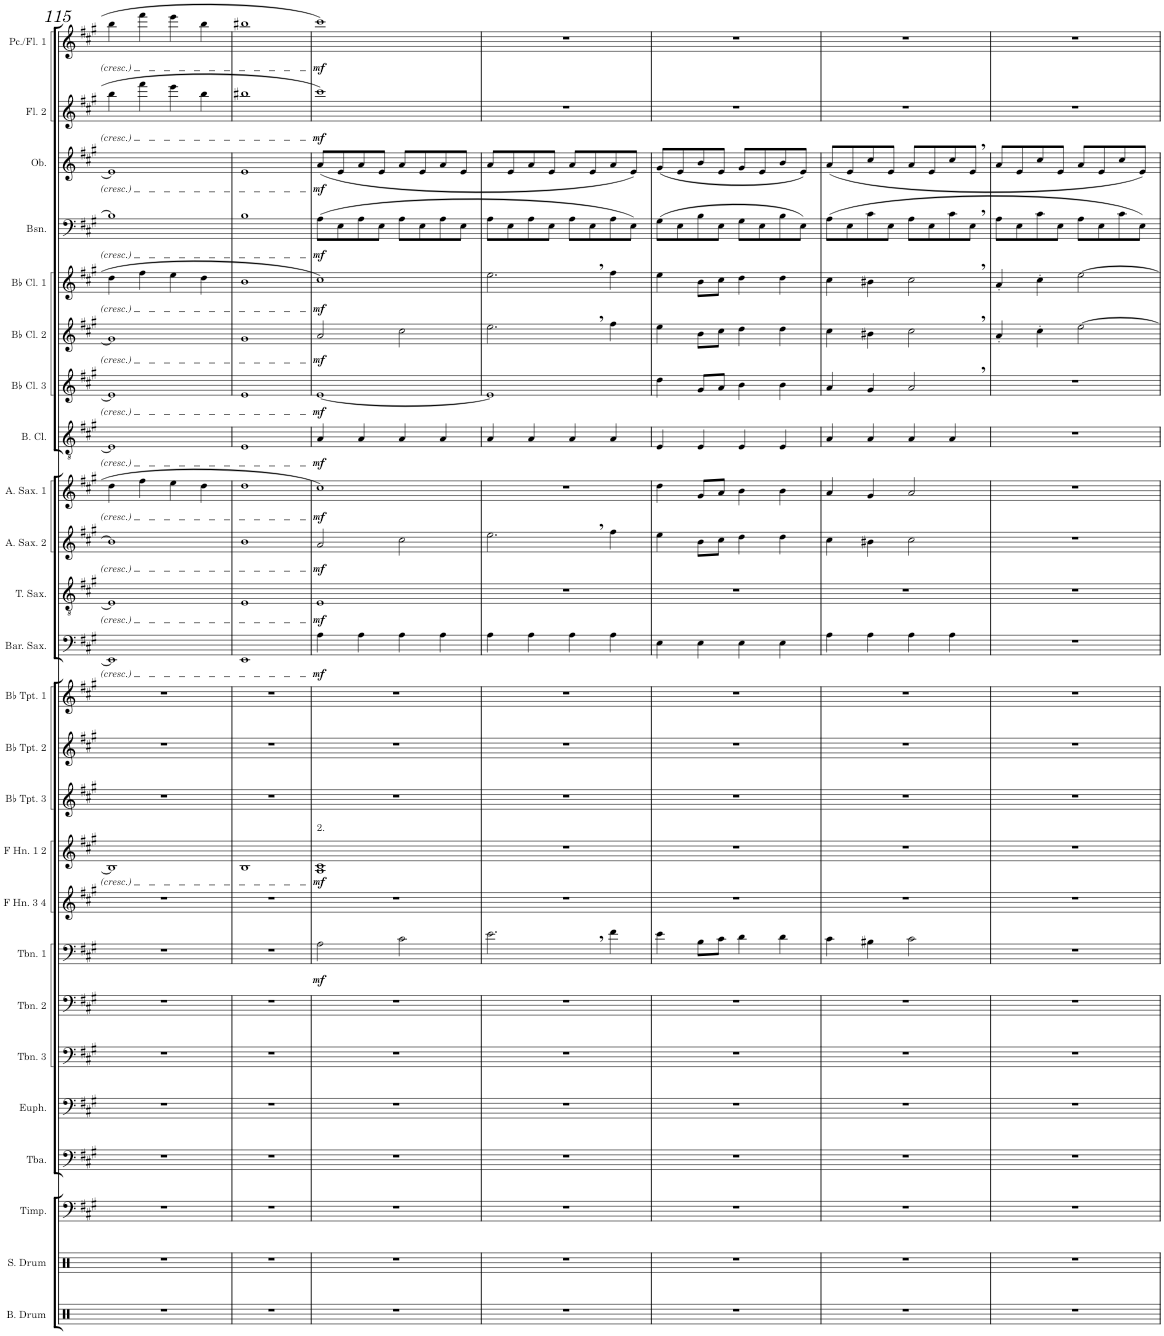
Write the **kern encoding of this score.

**kern	**kern	**kern	**kern	**kern	**kern	**kern	**kern	**dynam	**kern	**kern	**dynam	**kern	**kern	**kern	**kern	**dynam	**kern	**dynam	**kern	**dynam	**kern	**dynam	**kern	**dynam	**kern	**dynam	**kern	**dynam	**kern	**dynam	**kern	**dynam	**kern	**dynam	**kern	**dynam	**kern	**dynam
*part25	*part24	*part23	*part22	*part21	*part20	*part19	*part18	*part18	*part17	*part16	*part16	*part15	*part14	*part13	*part12	*part12	*part11	*part11	*part10	*part10	*part9	*part9	*part8	*part8	*part7	*part7	*part6	*part6	*part5	*part5	*part4	*part4	*part3	*part3	*part2	*part2	*part1	*part1
*staff25	*staff24	*staff23	*staff22	*staff21	*staff20	*staff19	*staff18	*staff18	*staff17	*staff16	*staff16	*staff15	*staff14	*staff13	*staff12	*staff12	*staff11	*staff11	*staff10	*staff10	*staff9	*staff9	*staff8	*staff8	*staff7	*staff7	*staff6	*staff6	*staff5	*staff5	*staff4	*staff4	*staff3	*staff3	*staff2	*staff2	*staff1	*staff1
*I"Concert Bass Drum	*I"Concert Snare Drum	*I"Timpani	*I"Tuba	*I"Euphonium	*I"Trombone 3	*I"Trombone 2	*I"Trombone 1	*	*I"F Horn 3 &amp; 4	*I"F Horn 1 &amp; 2	*	*I"Bb Trumpet 3	*I"Bb Trumpet 2	*I"Bb Trumpet 1	*I"Baritone Saxophone	*	*I"Tenor Saxophone	*	*I"Alto Saxophone 2	*	*I"Alto Saxophone 1	*	*I"Bass Clarinet	*	*I"Bb Clarinet 3	*	*I"Bb Clarinet 2	*	*I"Bb Clarinet 1	*	*I"Bassoon	*	*I"Oboe	*	*I"Flute 2	*	*I"Piccolo/Flute 1	*
*I'B. Drum	*I'S. Drum	*I'Timp.	*I'Tba.	*I'Euph.	*I'Tbn. 3	*I'Tbn. 2	*I'Tbn. 1	*	*I'F Hn. 3 4	*I'F Hn. 1 2	*	*I'Bb Tpt. 3	*I'Bb Tpt. 2	*I'Bb Tpt. 1	*I'Bar. Sax.	*	*I'T. Sax.	*	*I'A. Sax. 2	*	*I'A. Sax. 1	*	*I'B. Cl.	*	*I'Bb Cl. 3	*	*I'Bb Cl. 2	*	*I'Bb Cl. 1	*	*I'Bsn.	*	*I'Ob.	*	*I'Fl. 2	*	*I'Pc./Fl. 1	*
!!LO:PB:g=z
*clefX	*clefX	*clefF4	*clefF4	*clefF4	*clefF4	*clefF4	*clefF4	*	*clefG2	*clefG2	*	*clefG2	*clefG2	*clefG2	*clefF4	*	*clefGv2	*	*clefG2	*	*clefG2	*	*clefGv2	*	*clefG2	*	*clefG2	*	*clefG2	*	*clefF4	*	*clefG2	*	*clefG2	*	*clefG2	*
*	*	*	*	*	*	*	*	*	*ITrd4c7	*ITrd4c7	*	*ITrd1c2	*ITrd1c2	*ITrd1c2	*ITrd12c21	*	*ITrd8c14	*	*ITrd5c9	*	*ITrd5c9	*	*ITrd8c14	*	*ITrd1c2	*	*ITrd1c2	*	*ITrd1c2	*	*	*	*	*	*	*	*	*
*k[]	*k[]	*k[f#c#g#]	*k[f#c#g#]	*k[f#c#g#]	*k[f#c#g#]	*k[f#c#g#]	*k[f#c#g#]	*	*k[f#c#g#]	*k[f#c#g#]	*	*k[f#c#g#]	*k[f#c#g#]	*k[f#c#g#]	*k[f#c#g#]	*	*k[f#c#g#]	*	*k[f#c#g#]	*	*k[f#c#g#]	*	*k[f#c#g#]	*	*k[f#c#g#]	*	*k[f#c#g#]	*	*k[f#c#g#]	*	*k[f#c#g#]	*	*k[f#c#g#]	*	*k[f#c#g#]	*	*k[f#c#g#]	*
*M4/4	*M4/4	*M4/4	*M4/4	*M4/4	*M4/4	*M4/4	*M4/4	*	*M4/4	*M4/4	*	*M4/4	*M4/4	*M4/4	*M4/4	*	*M4/4	*	*M4/4	*	*M4/4	*	*M4/4	*	*M4/4	*	*M4/4	*	*M4/4	*	*M4/4	*	*M4/4	*	*M4/4	*	*M4/4	*
=115	=115	=115	=115	=115	=115	=115	=115	=115	=115	=115	=115	=115	=115	=115	=115	=115	=115	=115	=115	=115	=115	=115	=115	=115	=115	=115	=115	=115	=115	=115	=115	=115	=115	=115	=115	=115	=115	=115
1r	1r	1r	1r	1r	1r	1r	1r	.	1r	1B]	.	1r	1r	1r	1EE]	.	1E]	.	1b]	.	4dd\	.	1E]	.	1e]	.	1g#]	.	4dd\	.	1B]	.	1e]	.	4bb\	.	4bb\	.
.	.	.	.	.	.	.	.	.	.	.	.	.	.	.	.	.	.	.	.	.	4ff#\	.	.	.	.	.	.	.	4ff#\	.	.	.	.	.	4fff#\	.	4fff#\	.
.	.	.	.	.	.	.	.	.	.	.	.	.	.	.	.	.	.	.	.	.	4ee\	.	.	.	.	.	.	.	4ee\	.	.	.	.	.	4eee\	.	4eee\	.
.	.	.	.	.	.	.	.	.	.	.	.	.	.	.	.	.	.	.	.	.	4dd\	.	.	.	.	.	.	.	4dd\	.	.	.	.	.	4bb\	.	4bb\	.
=116	=116	=116	=116	=116	=116	=116	=116	=116	=116	=116	=116	=116	=116	=116	=116	=116	=116	=116	=116	=116	=116	=116	=116	=116	=116	=116	=116	=116	=116	=116	=116	=116	=116	=116	=116	=116	=116	=116
1r	1r	1r	1r	1r	1r	1r	1r	.	1r	1B	.	1r	1r	1r	1EE	.	1E	.	1b	.	1dd	.	1E	.	1e	.	1g#	.	1b	.	1B	.	1e	.	1bb#X	.	1bb#X	.
=117	=117	=117	=117	=117	=117	=117	=117	=117	=117	=117	=117	=117	=117	=117	=117	=117	=117	=117	=117	=117	=117	=117	=117	=117	=117	=117	=117	=117	=117	=117	=117	=117	=117	=117	=117	=117	=117	=117
!	!	!	!	!	!	!	!	!	!	!LO:TX:a:t=2.	!	!	!	!	!	!	!	!	!	!	!	!	!	!	!	!	!	!	!	!	!	!	!	!	!	!	!	!
!	!	!	!	!	!	!	!	!LO:DY:b	!	!	!LO:DY:b	!	!	!	!	!LO:DY:b	!	!LO:DY:b	!	!LO:DY:b	!	!LO:DY:b	!	!LO:DY:b	!	!LO:DY:b	!	!LO:DY:b	!	!LO:DY:b	!	!LO:DY:b	!	!LO:DY:b	!	!LO:DY:b	!	!LO:DY:b
1r	1r	1r	1r	1r	1r	1r	2A\	mf	1r	1A 1c#	mf	1r	1r	1r	4A\	mf	1E	mf	2a/	mf	1cc#	mf	4A/	mf	[1e	mf	2a/	mf	1cc#	mf	(8A\L	mf	(8a/L	mf	1ccc#	mf	1ccc#	mf
.	.	.	.	.	.	.	.	.	.	.	.	.	.	.	.	.	.	.	.	.	.	.	.	.	.	.	.	.	.	.	8E\	.	8e/	.	.	.	.	.
.	.	.	.	.	.	.	.	.	.	.	.	.	.	.	4A\	.	.	.	.	.	.	.	4A/	.	.	.	.	.	.	.	8A\	.	8a/	.	.	.	.	.
.	.	.	.	.	.	.	.	.	.	.	.	.	.	.	.	.	.	.	.	.	.	.	.	.	.	.	.	.	.	.	8E\J	.	8e/J	.	.	.	.	.
.	.	.	.	.	.	.	2c#\	.	.	.	.	.	.	.	4A\	.	.	.	2cc#\	.	.	.	4A/	.	.	.	2cc#\	.	.	.	8A\L	.	8a/L	.	.	.	.	.
.	.	.	.	.	.	.	.	.	.	.	.	.	.	.	.	.	.	.	.	.	.	.	.	.	.	.	.	.	.	.	8E\	.	8e/	.	.	.	.	.
.	.	.	.	.	.	.	.	.	.	.	.	.	.	.	4A\	.	.	.	.	.	.	.	4A/	.	.	.	.	.	.	.	8A\	.	8a/	.	.	.	.	.
.	.	.	.	.	.	.	.	.	.	.	.	.	.	.	.	.	.	.	.	.	.	.	.	.	.	.	.	.	.	.	8E\J	.	8e/J	.	.	.	.	.
=118	=118	=118	=118	=118	=118	=118	=118	=118	=118	=118	=118	=118	=118	=118	=118	=118	=118	=118	=118	=118	=118	=118	=118	=118	=118	=118	=118	=118	=118	=118	=118	=118	=118	=118	=118	=118	=118	=118
1r	1r	1r	1r	1r	1r	1r	2.e,\	.	1r	1r	.	1r	1r	1r	4A\	.	1r	.	2.ee,\	.	1r	.	4A/	.	1e]	.	2.ee,\	.	2.ee,\	.	8A\L	.	8a/L	.	1r	.	1r	.
.	.	.	.	.	.	.	.	.	.	.	.	.	.	.	.	.	.	.	.	.	.	.	.	.	.	.	.	.	.	.	8E\	.	8e/	.	.	.	.	.
.	.	.	.	.	.	.	.	.	.	.	.	.	.	.	4A\	.	.	.	.	.	.	.	4A/	.	.	.	.	.	.	.	8A\	.	8a/	.	.	.	.	.
.	.	.	.	.	.	.	.	.	.	.	.	.	.	.	.	.	.	.	.	.	.	.	.	.	.	.	.	.	.	.	8E\J	.	8e/J	.	.	.	.	.
.	.	.	.	.	.	.	.	.	.	.	.	.	.	.	4A\	.	.	.	.	.	.	.	4A/	.	.	.	.	.	.	.	8A\L	.	8a/L	.	.	.	.	.
.	.	.	.	.	.	.	.	.	.	.	.	.	.	.	.	.	.	.	.	.	.	.	.	.	.	.	.	.	.	.	8E\	.	8e/	.	.	.	.	.
.	.	.	.	.	.	.	4f#\	.	.	.	.	.	.	.	4A\	.	.	.	4ff#\	.	.	.	4A/	.	.	.	4ff#\	.	4ff#\	.	8A\	.	8a/	.	.	.	.	.
.	.	.	.	.	.	.	.	.	.	.	.	.	.	.	.	.	.	.	.	.	.	.	.	.	.	.	.	.	.	.	8E\J)	.	8e/J)	.	.	.	.	.
=119	=119	=119	=119	=119	=119	=119	=119	=119	=119	=119	=119	=119	=119	=119	=119	=119	=119	=119	=119	=119	=119	=119	=119	=119	=119	=119	=119	=119	=119	=119	=119	=119	=119	=119	=119	=119	=119	=119
1r	1r	1r	1r	1r	1r	1r	4e\	.	1r	1r	.	1r	1r	1r	4E\	.	1r	.	4ee\	.	4dd\	.	4E/	.	4dd\	.	4ee\	.	4ee\	.	(8G#\L	.	(8g#/L	.	1r	.	1r	.
.	.	.	.	.	.	.	.	.	.	.	.	.	.	.	.	.	.	.	.	.	.	.	.	.	.	.	.	.	.	.	8E\	.	8e/	.	.	.	.	.
.	.	.	.	.	.	.	8B\L	.	.	.	.	.	.	.	4E\	.	.	.	8b\L	.	8g#/L	.	4E/	.	8g#/L	.	8b\L	.	8b\L	.	8B\	.	8b/	.	.	.	.	.
.	.	.	.	.	.	.	8c#\J	.	.	.	.	.	.	.	.	.	.	.	8cc#\J	.	8a/J	.	.	.	8a/J	.	8cc#\J	.	8cc#\J	.	8E\J	.	8e/J	.	.	.	.	.
.	.	.	.	.	.	.	4d\	.	.	.	.	.	.	.	4E\	.	.	.	4dd\	.	4b\	.	4E/	.	4b\	.	4dd\	.	4dd\	.	8G#\L	.	8g#/L	.	.	.	.	.
.	.	.	.	.	.	.	.	.	.	.	.	.	.	.	.	.	.	.	.	.	.	.	.	.	.	.	.	.	.	.	8E\	.	8e/	.	.	.	.	.
.	.	.	.	.	.	.	4d\	.	.	.	.	.	.	.	4E\	.	.	.	4dd\	.	4b\	.	4E/	.	4b\	.	4dd\	.	4dd\	.	8B\	.	8b/	.	.	.	.	.
.	.	.	.	.	.	.	.	.	.	.	.	.	.	.	.	.	.	.	.	.	.	.	.	.	.	.	.	.	.	.	8E\J)	.	8e/J)	.	.	.	.	.
=120	=120	=120	=120	=120	=120	=120	=120	=120	=120	=120	=120	=120	=120	=120	=120	=120	=120	=120	=120	=120	=120	=120	=120	=120	=120	=120	=120	=120	=120	=120	=120	=120	=120	=120	=120	=120	=120	=120
1r	1r	1r	1r	1r	1r	1r	4c#\	.	1r	1r	.	1r	1r	1r	4A\	.	1r	.	4cc#\	.	4a/	.	4A/	.	4a/	.	4cc#\	.	4cc#\	.	(8A\L	.	(8a/L	.	1r	.	1r	.
.	.	.	.	.	.	.	.	.	.	.	.	.	.	.	.	.	.	.	.	.	.	.	.	.	.	.	.	.	.	.	8E\	.	8e/	.	.	.	.	.
.	.	.	.	.	.	.	4B#X\	.	.	.	.	.	.	.	4A\	.	.	.	4b#X\	.	4g#/	.	4A/	.	4g#/	.	4b#X\	.	4b#X\	.	8c#\	.	8cc#/	.	.	.	.	.
.	.	.	.	.	.	.	.	.	.	.	.	.	.	.	.	.	.	.	.	.	.	.	.	.	.	.	.	.	.	.	8E\J	.	8e/J	.	.	.	.	.
.	.	.	.	.	.	.	2c#\	.	.	.	.	.	.	.	4A\	.	.	.	2cc#\	.	2a/	.	4A/	.	2a,/	.	2cc#,\	.	2cc#,\	.	8A\L	.	8a/L	.	.	.	.	.
.	.	.	.	.	.	.	.	.	.	.	.	.	.	.	.	.	.	.	.	.	.	.	.	.	.	.	.	.	.	.	8E\	.	8e/	.	.	.	.	.
.	.	.	.	.	.	.	.	.	.	.	.	.	.	.	4A\	.	.	.	.	.	.	.	4A/	.	.	.	.	.	.	.	8c#\	.	8cc#/	.	.	.	.	.
.	.	.	.	.	.	.	.	.	.	.	.	.	.	.	.	.	.	.	.	.	.	.	.	.	.	.	.	.	.	.	8E,\J	.	8e,/J	.	.	.	.	.
=121	=121	=121	=121	=121	=121	=121	=121	=121	=121	=121	=121	=121	=121	=121	=121	=121	=121	=121	=121	=121	=121	=121	=121	=121	=121	=121	=121	=121	=121	=121	=121	=121	=121	=121	=121	=121	=121	=121
1r	1r	1r	1r	1r	1r	1r	1r	.	1r	1r	.	1r	1r	1r	1r	.	1r	.	1r	.	1r	.	1r	.	1r	.	4a'/	.	4a'/	.	8A\L	.	8a/L	.	1r	.	1r	.
.	.	.	.	.	.	.	.	.	.	.	.	.	.	.	.	.	.	.	.	.	.	.	.	.	.	.	.	.	.	.	8E\	.	8e/	.	.	.	.	.
.	.	.	.	.	.	.	.	.	.	.	.	.	.	.	.	.	.	.	.	.	.	.	.	.	.	.	4cc#'\	.	4cc#'\	.	8c#\	.	8cc#/	.	.	.	.	.
.	.	.	.	.	.	.	.	.	.	.	.	.	.	.	.	.	.	.	.	.	.	.	.	.	.	.	.	.	.	.	8E\J	.	8e/J	.	.	.	.	.
.	.	.	.	.	.	.	.	.	.	.	.	.	.	.	.	.	.	.	.	.	.	.	.	.	.	.	[2ee\	.	[2ee\	.	8A\L	.	8a/L	.	.	.	.	.
.	.	.	.	.	.	.	.	.	.	.	.	.	.	.	.	.	.	.	.	.	.	.	.	.	.	.	.	.	.	.	8E\	.	8e/	.	.	.	.	.
.	.	.	.	.	.	.	.	.	.	.	.	.	.	.	.	.	.	.	.	.	.	.	.	.	.	.	.	.	.	.	8c#\	.	8cc#/	.	.	.	.	.
.	.	.	.	.	.	.	.	.	.	.	.	.	.	.	.	.	.	.	.	.	.	.	.	.	.	.	.	.	.	.	8E\J)	.	8e/J)	.	.	.	.	.
=	=	=	=	=	=	=	=	=	=	=	=	=	=	=	=	=	=	=	=	=	=	=	=	=	=	=	=	=	=	=	=	=	=	=	=	=	=	=
*-	*-	*-	*-	*-	*-	*-	*-	*-	*-	*-	*-	*-	*-	*-	*-	*-	*-	*-	*-	*-	*-	*-	*-	*-	*-	*-	*-	*-	*-	*-	*-	*-	*-	*-	*-	*-	*-	*-
